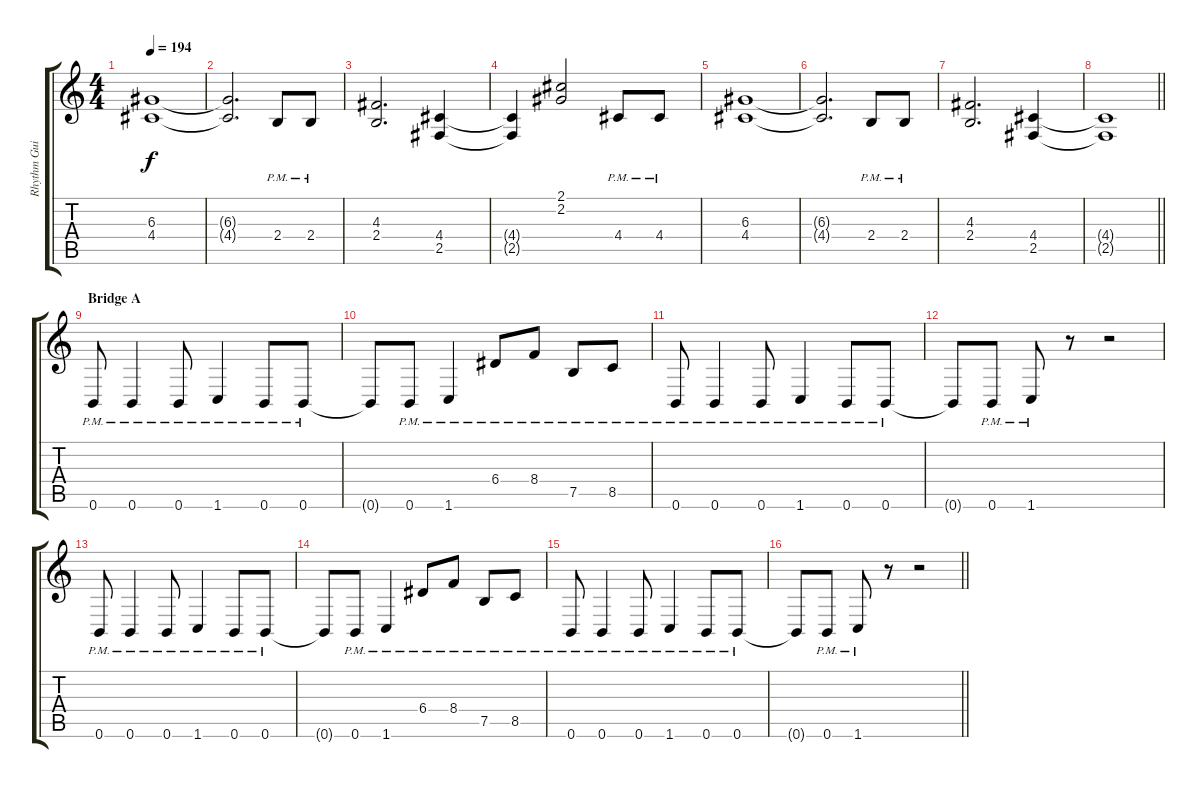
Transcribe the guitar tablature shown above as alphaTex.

\track ("Rhythm Guitar" "Rhythm Gui") {instrument distortionguitar}
\staff {score tabs}
\tuning (B3 Gb3 D3 A2 E2 B1) {hide}
\ts (4 4)
\tempo 194
\clef g2
\ks c
(6.3 4.4).1{dy f} |
(6.3{t} 4.4{t}).2{d} 2.4{pm}.8 2.4{pm}.8 |
(4.3 2.4).2{d} (4.4 2.5).4 |
(4.4{t} 2.5{t}).4 (2.1 2.2).2 4.4{pm}.8 4.4{pm}.8 |
(6.3 4.4).1 |
(6.3{t} 4.4{t}).2{d} 2.4{pm}.8 2.4{pm}.8 |
(4.3 2.4).2{d} (4.4 2.5).4 |
\barLineRight lightlight
(4.4{t} 2.5{t}).1 |
\section ("" "Bridge A")
0.6{pm}.8 0.6{pm}.4 0.6{pm}.8 1.6{pm}.4 0.6{pm}.8 0.6{pm}.8 |
0.6{t}.8 0.6{pm}.8 1.6{pm}.4 6.4{pm}.8 8.4{pm}.8 7.5{pm}.8 8.5{pm}.8 |
0.6{pm}.8 0.6{pm}.4 0.6{pm}.8 1.6{pm}.4 0.6{pm}.8 0.6{pm}.8 |
0.6{t}.8 0.6{pm}.8 1.6{pm}.8 r.8 r.2 |
0.6{pm}.8 0.6{pm}.4 0.6{pm}.8 1.6{pm}.4 0.6{pm}.8 0.6{pm}.8 |
0.6{t}.8 0.6{pm}.8 1.6{pm}.4 6.4{pm}.8 8.4{pm}.8 7.5{pm}.8 8.5{pm}.8 |
0.6{pm}.8 0.6{pm}.4 0.6{pm}.8 1.6{pm}.4 0.6{pm}.8 0.6{pm}.8 |
\barLineRight lightlight
0.6{t}.8 0.6{pm}.8 1.6{pm}.8 r.8 r.2
